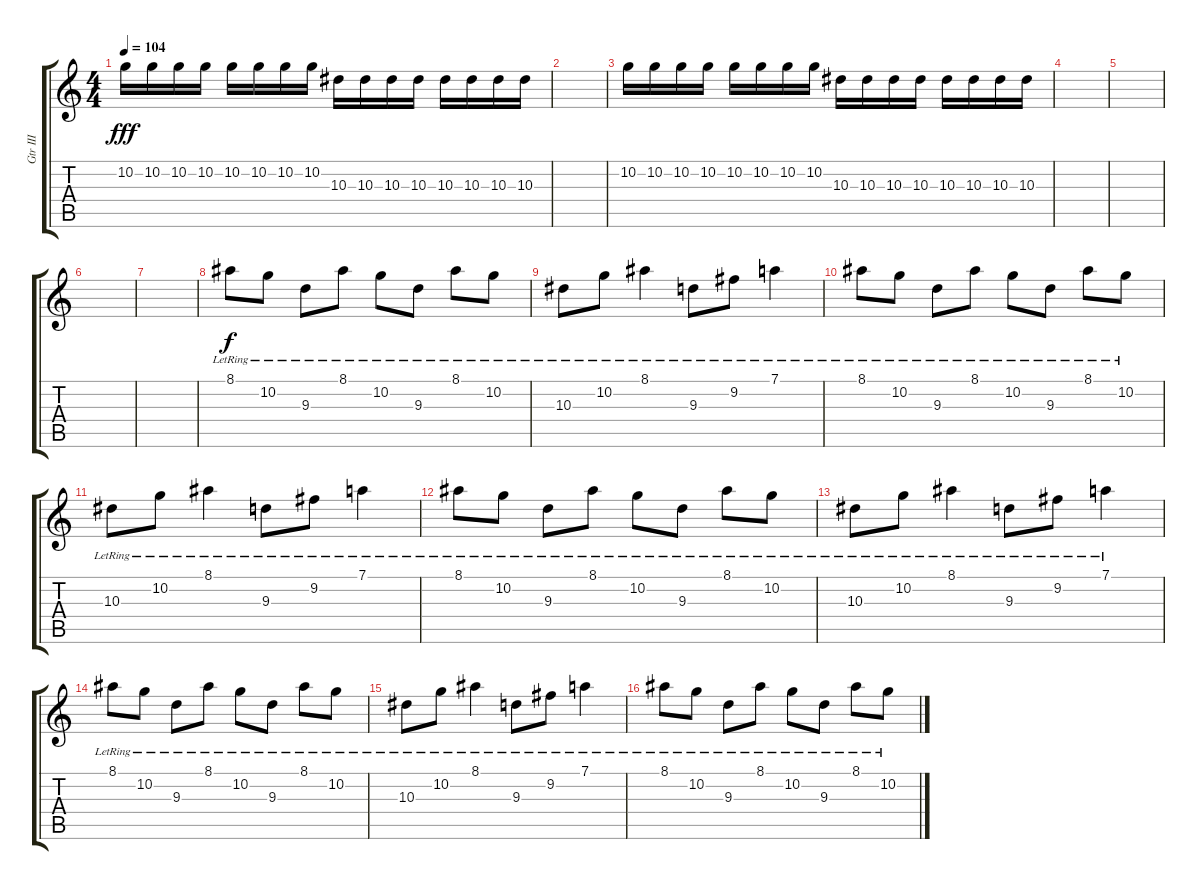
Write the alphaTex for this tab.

\track ("Gtr III" "Gtr III") {instrument electricguitarclean}
\staff {score tabs}
\tuning (D4 A3 F3 C3 G2 C2) {hide}
\ts (4 4)
\tempo 104
\clef g2
\ks c
10.2.16{dy fff} 10.2.16 10.2.16 10.2.16 10.2.16 10.2.16 10.2.16 10.2.16 10.3.16 10.3.16 10.3.16 10.3.16 10.3.16 10.3.16 10.3.16 10.3.16 |
|
10.2.16 10.2.16 10.2.16 10.2.16 10.2.16 10.2.16 10.2.16 10.2.16 10.3.16 10.3.16 10.3.16 10.3.16 10.3.16 10.3.16 10.3.16 10.3.16 |
|
|
|
|
8.1{lr}.8{dy f balance 11 instrument electricguitarclean} 10.2{lr}.8 9.3{lr}.8 8.1{lr}.8 10.2{lr}.8 9.3{lr}.8 8.1{lr}.8 10.2{lr}.8 |
10.3{lr}.8 10.2{lr}.8 8.1{lr}.4 9.3{lr}.8 9.2{lr}.8 7.1{lr}.4 |
8.1{lr}.8 10.2{lr}.8 9.3{lr}.8 8.1{lr}.8 10.2{lr}.8 9.3{lr}.8 8.1{lr}.8 10.2{lr}.8 |
10.3{lr}.8 10.2{lr}.8 8.1{lr}.4 9.3{lr}.8 9.2{lr}.8 7.1{lr}.4 |
8.1{lr}.8 10.2{lr}.8 9.3{lr}.8 8.1{lr}.8 10.2{lr}.8 9.3{lr}.8 8.1{lr}.8 10.2{lr}.8 |
10.3{lr}.8 10.2{lr}.8 8.1{lr}.4 9.3{lr}.8 9.2{lr}.8 7.1{lr}.4 |
8.1{lr}.8 10.2{lr}.8 9.3{lr}.8 8.1{lr}.8 10.2{lr}.8 9.3{lr}.8 8.1{lr}.8 10.2{lr}.8 |
10.3{lr}.8 10.2{lr}.8 8.1{lr}.4 9.3{lr}.8 9.2{lr}.8 7.1{lr}.4 |
8.1{lr}.8 10.2{lr}.8 9.3{lr}.8 8.1{lr}.8 10.2{lr}.8 9.3{lr}.8 8.1{lr}.8 10.2{lr}.8
